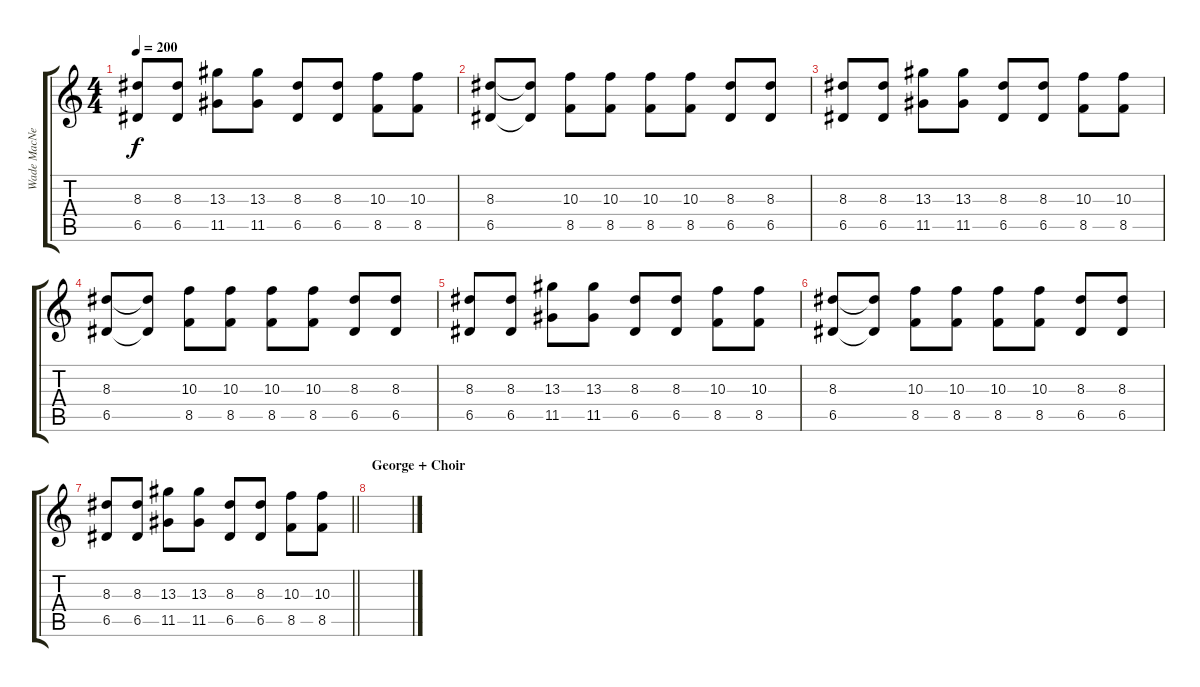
\track ("Wade MacNeil" "Wade MacNe") {instrument distortionguitar}
\staff {score tabs}
\tuning (E4 B3 G3 D3 A2 D2) {hide}
\ts (4 4)
\tempo 200
\clef g2
\ks c
(8.3 6.5).8{dy f} (8.3 6.5).8 (13.3 11.5).8 (13.3 11.5).8 (8.3 6.5).8 (8.3 6.5).8 (10.3 8.5).8 (10.3 8.5).8 |
(8.3 6.5).8 (8.3{t} 6.5{t}).8 (10.3 8.5).8 (10.3 8.5).8 (10.3 8.5).8 (10.3 8.5).8 (8.3 6.5).8 (8.3 6.5).8 |
(8.3 6.5).8 (8.3 6.5).8 (13.3 11.5).8 (13.3 11.5).8 (8.3 6.5).8 (8.3 6.5).8 (10.3 8.5).8 (10.3 8.5).8 |
(8.3 6.5).8 (8.3{t} 6.5{t}).8 (10.3 8.5).8 (10.3 8.5).8 (10.3 8.5).8 (10.3 8.5).8 (8.3 6.5).8 (8.3 6.5).8 |
(8.3 6.5).8 (8.3 6.5).8 (13.3 11.5).8 (13.3 11.5).8 (8.3 6.5).8 (8.3 6.5).8 (10.3 8.5).8 (10.3 8.5).8 |
(8.3 6.5).8 (8.3{t} 6.5{t}).8 (10.3 8.5).8 (10.3 8.5).8 (10.3 8.5).8 (10.3 8.5).8 (8.3 6.5).8 (8.3 6.5).8 |
\barLineRight lightlight
(8.3 6.5).8 (8.3 6.5).8 (13.3 11.5).8 (13.3 11.5).8 (8.3 6.5).8 (8.3 6.5).8 (10.3 8.5).8 (10.3 8.5).8 |
\section ("" "George + Choir")
